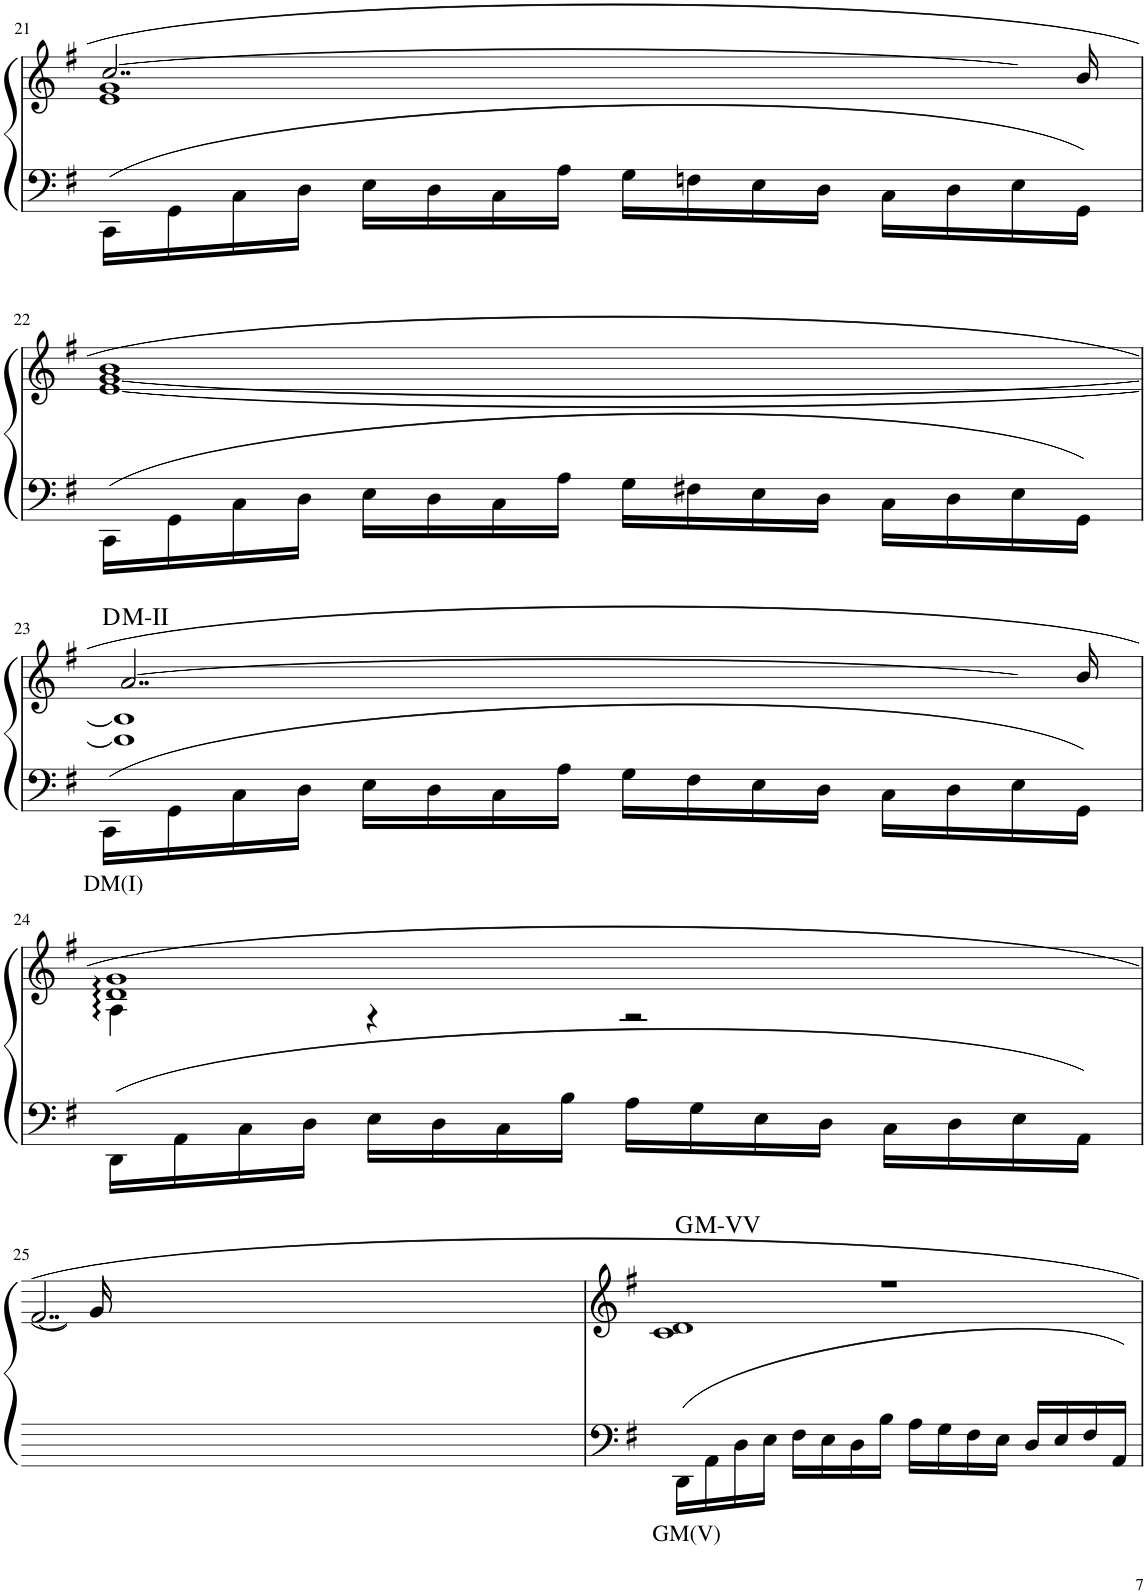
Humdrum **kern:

**kern	**text	**kern	**harte
*part1	*part1	*part1	*part1
*staff2	*staff2	*staff1	*
*I"Piano	*	*	*
*I'Pno	*	*	*
!!LO:PB:g=z
*clefF4	*	*clefG2	*
*k[f#]	*	*k[f#]	*
*M4/4	*	*M4/4	*
*met(c|)	*	*met(c|)	*
=21	=21	=21	=21
*	*	*^	*
16CC\LL	.	[2..cc/	1e 1g	.
16GG\	.	.	.	.
16C\	.	.	.	.
16D\JJ	.	.	.	.
16E\LL	.	.	.	.
16D\	.	.	.	.
16C\	.	.	.	.
16A\JJ	.	.	.	.
16G\LL	.	.	.	.
16Fn\	.	.	.	.
16E\	.	.	.	.
16D\JJ	.	.	.	.
16C\LL	.	.	.	.
16D\	.	.	.	.
16E\	.	16cc!LL]	.	.
16GG\JJ	.	16b/JJ	.	.
!!LO:LB:g=z	!!
=22	=22	=22	=22	=22
16CC\LL	.	1b	[1e [1g	.
16GG\	.	.	.	.
16C\	.	.	.	.
16D\JJ	.	.	.	.
16E\LL	.	.	.	.
16D\	.	.	.	.
16C\	.	.	.	.
16A\JJ	.	.	.	.
16G\LL	.	.	.	.
16F#X\	.	.	.	.
16E\	.	.	.	.
16D\JJ	.	.	.	.
16C\LL	.	.	.	.
16D\	.	.	.	.
16E\	.	.	.	.
16GG\JJ	.	.	.	.
!!LO:LB:g=z	!!
=23	=23	=23	=23	=23
!	!LO:LY:b	!	!	!LO:H:kt=M
16CC\LL	DM(I)	[2..a/	1e] 1g]	D:maj
16GG\	.	.	.	.
16C\	.	.	.	.
16D\JJ	.	.	.	.
16E\LL	.	.	.	.
16D\	.	.	.	.
16C\	.	.	.	.
16A\JJ	.	.	.	.
16G\LL	.	.	.	.
16F#\	.	.	.	.
16E\	.	.	.	.
16D\JJ	.	.	.	.
16C\LL	.	.	.	.
16D\	.	.	.	.
16E\	.	16a!LL]	.	.
16GG\JJ	.	16b/JJ	.	.
!!LO:LB:g=z	!!
=24	=24	=24	=24	=24
16DD\LL	.	1d 1g	4A\	.
16AA\	.	.	.	.
16C\	.	.	.	.
16D\JJ	.	.	.	.
16E\LL	.	.	4r	.
16D\	.	.	.	.
16C\	.	.	.	.
16B\JJ	.	.	.	.
16A\LL	.	.	2r	.
16G\	.	.	.	.
16E\	.	.	.	.
16D\JJ	.	.	.	.
16C\LL	.	.	.	.
16D\	.	.	.	.
16E\	.	.	.	.
16AA\JJ	.	.	.	.
!!LO:LB:g=z	!!
=25	=25	=25	=25	=25
0ryy	.	[2..f#/	0ryy	.
.	.	16f#!]	.	.
.	.	16g/	.	.
.	.	1ryy	.	.
!	!LO:LY:b	!	!	!LO:H:kt=M
16DD\LL	GM(V)	1r	1c 1d	G:maj
16AA\	.	.	.	.
16D\	.	.	.	.
16E\JJ	.	.	.	.
16F#\LL	.	.	.	.
16E\	.	.	.	.
16D\	.	.	.	.
16B\JJ	.	.	.	.
16A\LL	.	.	.	.
16G\	.	.	.	.
16F#\	.	.	.	.
16E\JJ	.	.	.	.
16D/LL	.	.	.	.
16E/	.	.	.	.
16F#/	.	.	.	.
16AA/JJ	.	.	.	.
*	*	*v	*v	*
=	=	=	=
*-	*-	*-	*-
